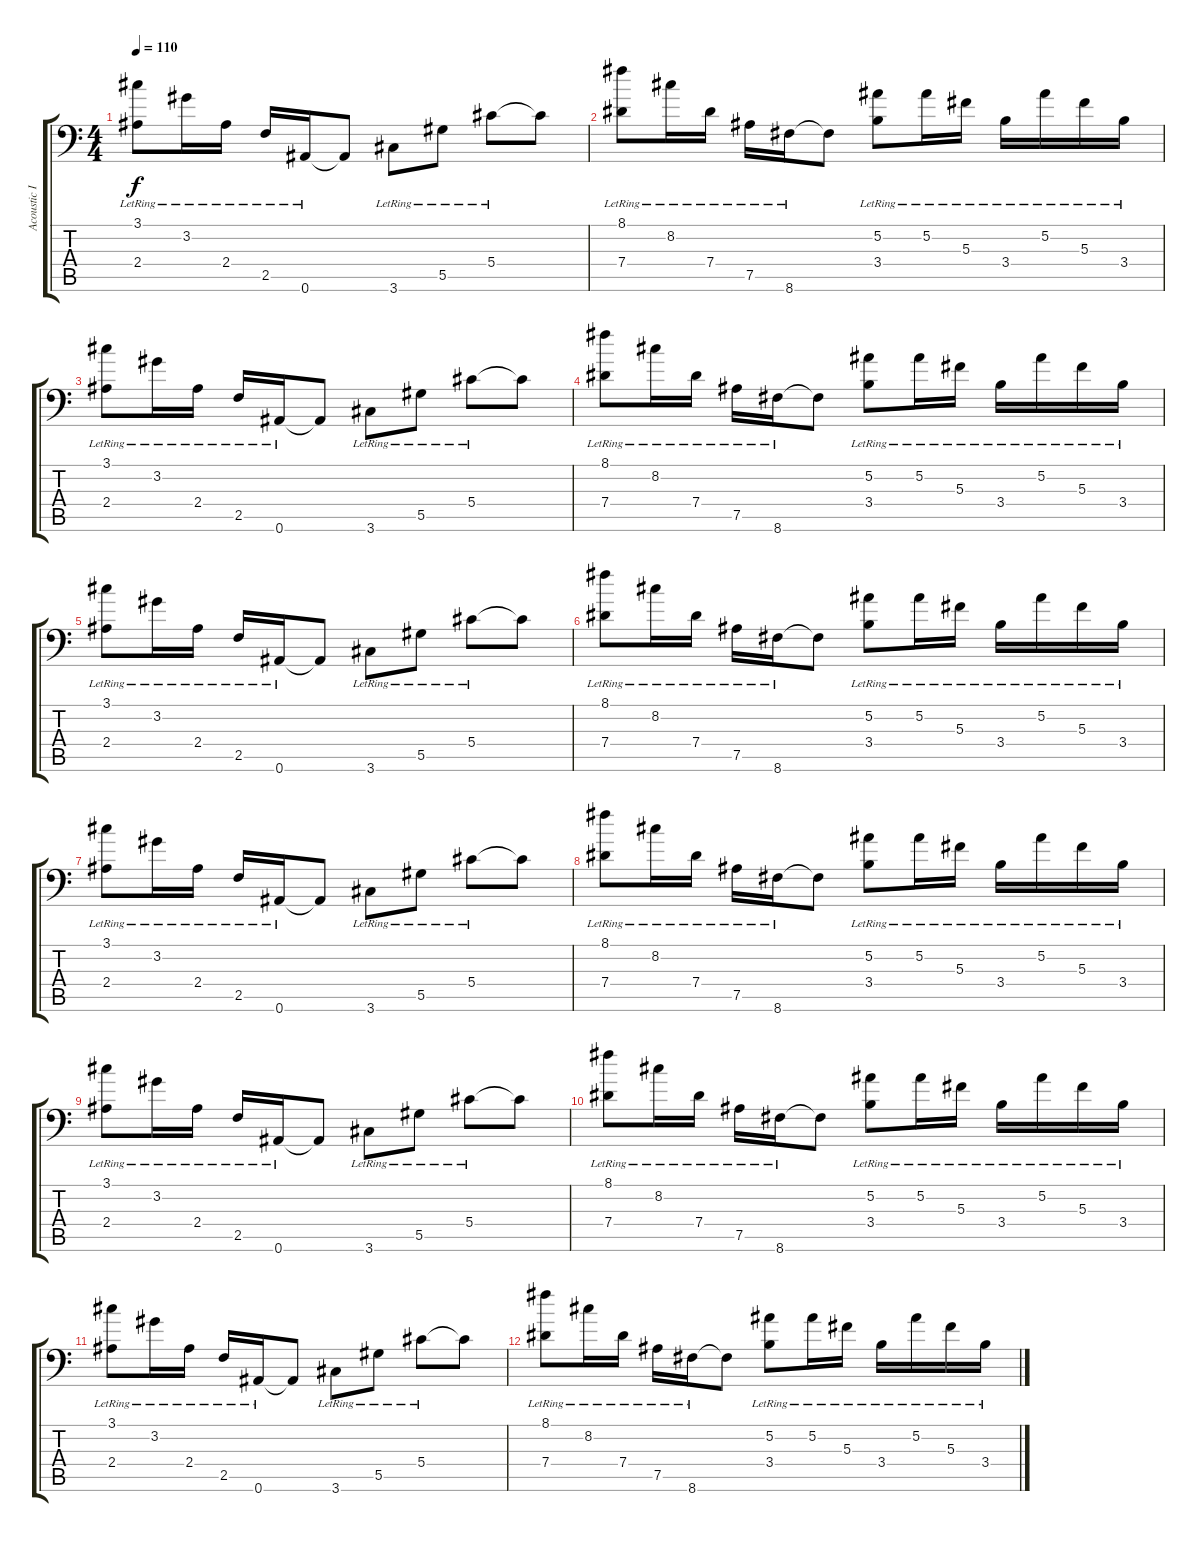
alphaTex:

\track ("Acoustic II" "Acoustic I") {instrument acousticguitarsteel}
\staff {score tabs}
\tuning (Bb3 F3 Db3 Ab2 Eb2 Bb1) {hide}
\ts (4 4)
\tempo 110
\clef f4
\ks c
(3.1{lr} 2.4{lr}).8{dy f} 3.2{lr}.16 2.4{lr}.16 2.5{lr}.16 0.6{lr}.16 0.6{t}.8 3.6{lr}.8 5.5{lr}.8 5.4{lr}.8 5.4{t}.8 |
(8.1{lr} 7.4{lr}).8 8.2{lr}.16 7.4{lr}.16 7.5{lr}.16 8.6{lr}.16 8.6{t}.8 (5.2{lr} 3.4{lr}).8 5.2{lr}.16 5.3{lr}.16 3.4{lr}.16 5.2{lr}.16 5.3{lr}.16 3.4{lr}.16 |
(3.1{lr} 2.4{lr}).8 3.2{lr}.16 2.4{lr}.16 2.5{lr}.16 0.6{lr}.16 0.6{t}.8 3.6{lr}.8 5.5{lr}.8 5.4{lr}.8 5.4{t}.8 |
(8.1{lr} 7.4{lr}).8 8.2{lr}.16 7.4{lr}.16 7.5{lr}.16 8.6{lr}.16 8.6{t}.8 (5.2{lr} 3.4{lr}).8 5.2{lr}.16 5.3{lr}.16 3.4{lr}.16 5.2{lr}.16 5.3{lr}.16 3.4{lr}.16 |
(3.1{lr} 2.4{lr}).8 3.2{lr}.16 2.4{lr}.16 2.5{lr}.16 0.6{lr}.16 0.6{t}.8 3.6{lr}.8 5.5{lr}.8 5.4{lr}.8 5.4{t}.8 |
(8.1{lr} 7.4{lr}).8 8.2{lr}.16 7.4{lr}.16 7.5{lr}.16 8.6{lr}.16 8.6{t}.8 (5.2{lr} 3.4{lr}).8 5.2{lr}.16 5.3{lr}.16 3.4{lr}.16 5.2{lr}.16 5.3{lr}.16 3.4{lr}.16 |
(3.1{lr} 2.4{lr}).8 3.2{lr}.16 2.4{lr}.16 2.5{lr}.16 0.6{lr}.16 0.6{t}.8 3.6{lr}.8 5.5{lr}.8 5.4{lr}.8 5.4{t}.8 |
(8.1{lr} 7.4{lr}).8 8.2{lr}.16 7.4{lr}.16 7.5{lr}.16 8.6{lr}.16 8.6{t}.8 (5.2{lr} 3.4{lr}).8 5.2{lr}.16 5.3{lr}.16 3.4{lr}.16 5.2{lr}.16 5.3{lr}.16 3.4{lr}.16 |
(3.1{lr} 2.4{lr}).8 3.2{lr}.16 2.4{lr}.16 2.5{lr}.16 0.6{lr}.16 0.6{t}.8 3.6{lr}.8 5.5{lr}.8 5.4{lr}.8 5.4{t}.8 |
(8.1{lr} 7.4{lr}).8 8.2{lr}.16 7.4{lr}.16 7.5{lr}.16 8.6{lr}.16 8.6{t}.8 (5.2{lr} 3.4{lr}).8 5.2{lr}.16 5.3{lr}.16 3.4{lr}.16 5.2{lr}.16 5.3{lr}.16 3.4{lr}.16 |
(3.1{lr} 2.4{lr}).8 3.2{lr}.16 2.4{lr}.16 2.5{lr}.16 0.6{lr}.16 0.6{t}.8 3.6{lr}.8 5.5{lr}.8 5.4{lr}.8 5.4{t}.8 |
(8.1{lr} 7.4{lr}).8 8.2{lr}.16 7.4{lr}.16 7.5{lr}.16 8.6{lr}.16 8.6{t}.8 (5.2{lr} 3.4{lr}).8 5.2{lr}.16 5.3{lr}.16 3.4{lr}.16 5.2{lr}.16 5.3{lr}.16 3.4{lr}.16
